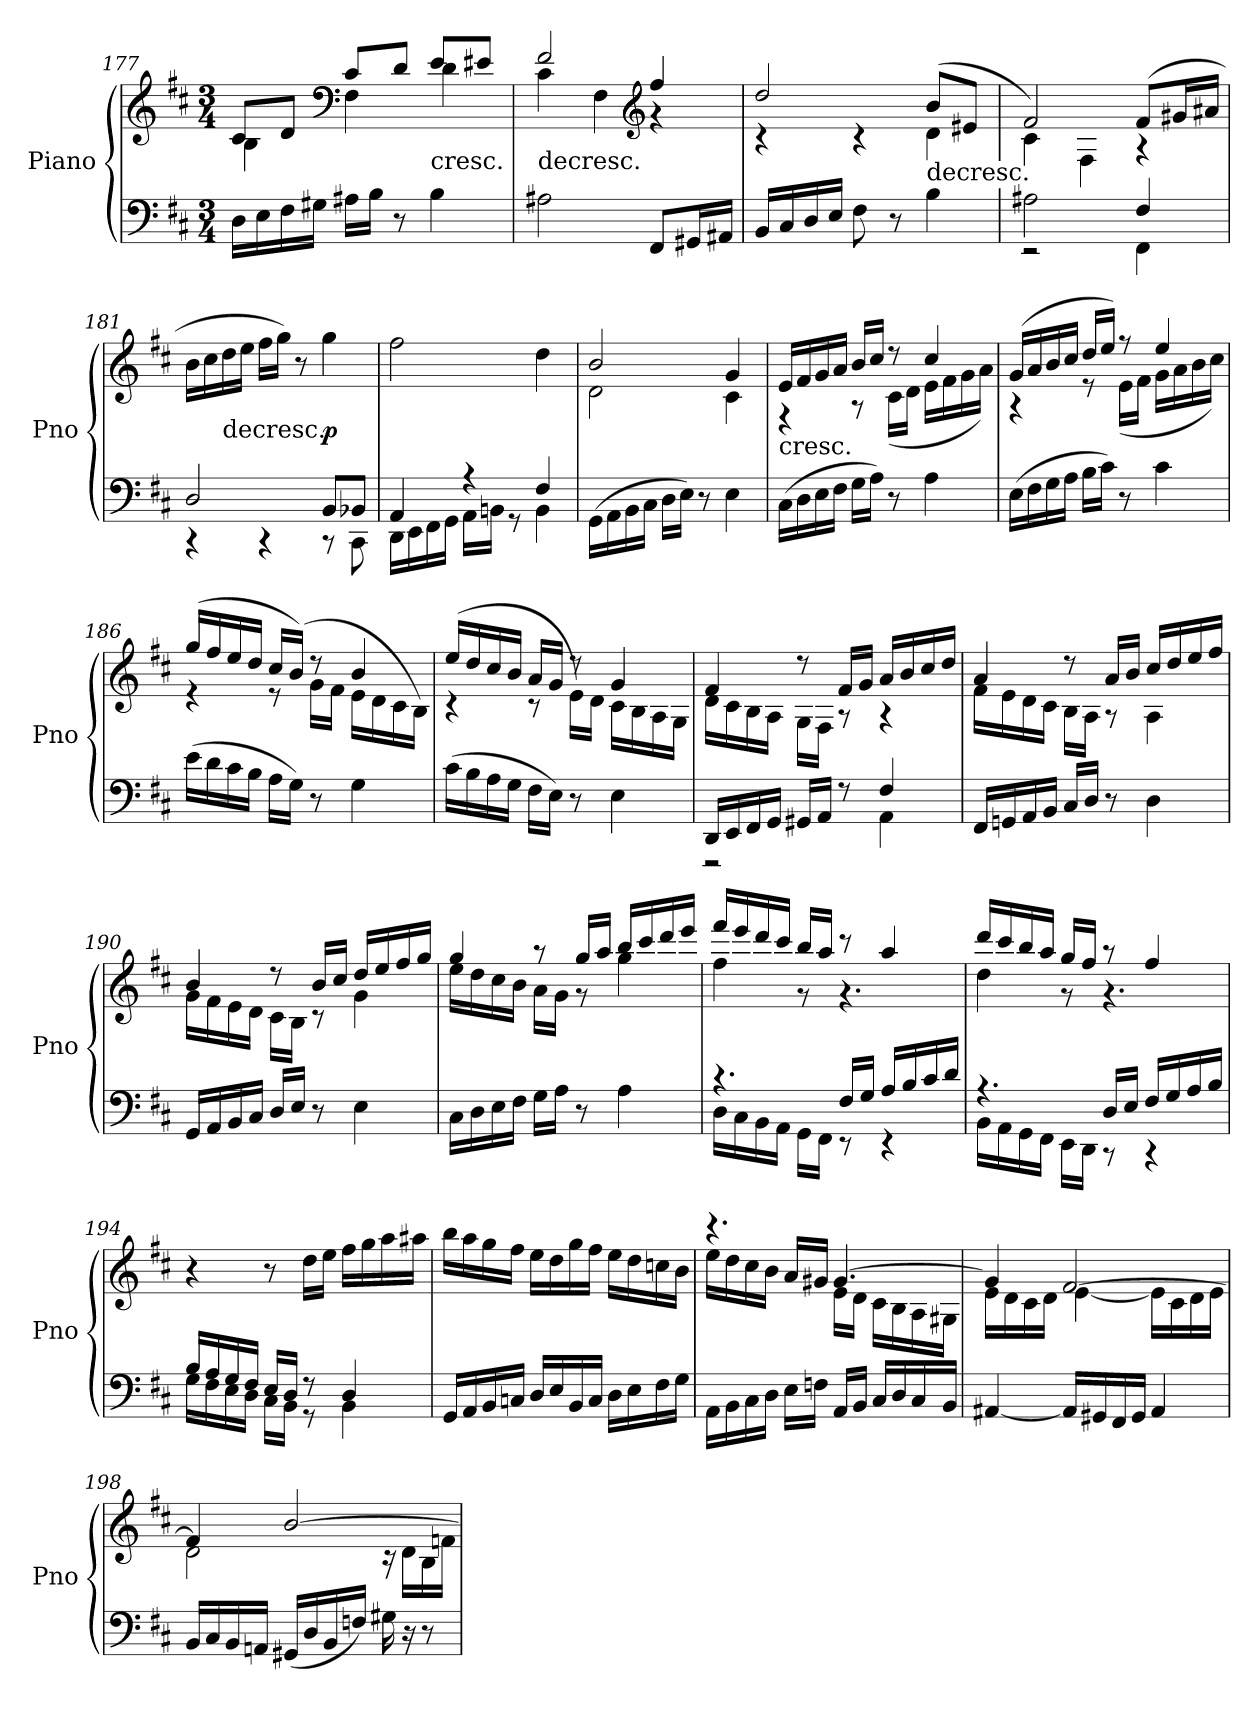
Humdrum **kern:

**kern	**kern	**dynam
*part1	*part1	*part1
*staff2	*staff1	*staff1/2
*I"Piano	*	*
*I'Pno	*	*
*clefF4	*clefG2	*
*k[f#c#]	*k[f#c#]	*
*M3/4	*M3/4	*
=177	=177	=177
*	*^	*
16D\LL	8c#/L	4B\	.
16E\	.	.	.
16F#\	8d/J	.	.
16G#X\JJ	.	.	.
*	*clefF4	*	*
16A#X\LL	8c#/L	4F#\	.
16B\JJ	.	.	.
8r	8d/J	.	.
!	!LO:TX:c:t=cresc.	!	!
4B\	8e/L	4d\	.
.	8e#X/J	.	.
=178	=178	=178	=178
!	!LO:TX:c:t=decresc.	!	!
2A#X\	2f#/	4c#\	.
.	.	4F#\	.
*	*clefG2	*	*
8FF#/L	4ff#/	4r	.
16GG#X/L	.	.	.
16AA#X/JJ	.	.	.
=179	=179	=179	=179
16BB/LL	2dd/	4r	.
16C#/	.	.	.
16D/	.	.	.
16E/JJ	.	.	.
8F#\	.	4r	.
8r	.	.	.
!	!LO:TX:c:t=decresc.	!	!
4B\	(8b/L	4d\	.
.	8e#X/J	.	.
=180	=180	=180	=180
*^	*	*	*
2A#X\	2r	2f#/)	4c#\	.
.	.	.	4F#\	.
4F#/	4FF#\	(8f#/L	4r	.
.	.	16g#X/L	.	.
.	.	16a#X/JJ	.	.
*	*	*v	*v	*
=181	=181	=181	=181
2D/	4r	16b\LL	.
.	.	16cc#\	.
!	!	!LO:TX:c:t=decresc.	!
.	.	16dd\	.
.	.	16ee\JJ	.
.	4r	16ff#\LL	.
.	.	16gg\JJ)	.
.	.	8r	.
8BB/L	8r	4gg\	p
8BB-X/J	8CC#\	.	.
=182	=182	=182	=182
4AA/	16DD\LL	2ff#\	.
.	16EE\	.	.
.	16FF#\	.	.
.	16GG\JJ	.	.
4r	16AA\LL	.	.
.	16BBn\JJ	.	.
.	8r	.	.
4F#/	4BB\	4dd\	.
*v	*v	*	*
=183	=183	=183
*	*^	*
(16GG\LL	2b/	2d\	.
16AA\	.	.	.
16BB\	.	.	.
16C#\JJ	.	.	.
16D\LL	.	.	.
16E\JJ)	.	.	.
8r	.	.	.
4E\	4g/	4c#\	.
=184	=184	=184	=184
!	!LO:TX:c:t=cresc.	!	!
(16C#\LL	16e/LL	4r	.
16D\	16f#/	.	.
16E\	16g/	.	.
16F#\JJ	16a/JJ	.	.
16G\LL	16b/LL	8r	.
16A\JJ)	16cc#/JJ	.	.
8r	8r	(16c#\LL	.
.	.	16d\JJ	.
4A\	4cc#/	16e\LL	.
.	.	16f#\	.
.	.	16g\	.
.	.	16a\JJ)	.
=185	=185	=185	=185
(16E\LL	(16g/LL	4r	.
16F#\	16a/	.	.
16G\	16b/	.	.
16A\JJ	16cc#/JJ	.	.
16B\LL	16dd/LL	8r	.
16c#\JJ)	16ee/JJ)	.	.
8r	8r	(16e\LL	.
.	.	16f#\JJ	.
4c#\	4ee/	16g\LL	.
.	.	16a\	.
.	.	16b\	.
.	.	16cc#\JJ)	.
=186	=186	=186	=186
(16e\LL	(16gg/LL	4r	.
16d\	16ff#/	.	.
16c#\	16ee/	.	.
16B\JJ	16dd/JJ	.	.
16A\LL	16cc#/LL	8r	.
16G\JJ)	(16b/JJ)	.	.
8r	8r	16g\LL	.
.	.	16f#\JJ	.
4G\	4b/	16e\LL	.
.	.	16d\	.
.	.	16c#\	.
.	.	16B\JJ)	.
=187	=187	=187	=187
(16c#\LL	(16ee/LL	4r	.
16B\	16dd/	.	.
16A\	16cc#/	.	.
16G\JJ	16b/JJ	.	.
16F#\LL	16a/LL	8r	.
16E\JJ)	16g/JJ	.	.
8r	8r	16e\LL)	.
.	.	16d\JJ	.
4E\	4g/	16c#\LL	.
.	.	16B\	.
.	.	16A\	.
.	.	16G\JJ	.
=188	=188	=188	=188
*^	*	*	*
16DD/LL	2r	4f#/	16d\LL	.
16EE/	.	.	16c#\	.
16FF#/	.	.	16B\	.
16GG/JJ	.	.	16A\JJ	.
16GG#X/LL	.	8r	16G\LL	.
16AA/JJ	.	.	16F#\JJ	.
8r	.	16f#/LL	8r	.
.	.	16g/JJ	.	.
4F#/	4AA\	16a/LL	4r	.
.	.	16b/	.	.
.	.	16cc#/	.	.
.	.	16dd/JJ	.	.
*v	*v	*	*	*
=189	=189	=189	=189
16FF#/LL	4a/	16f#\LL	.
16GGn/	.	16e\	.
16AA/	.	16d\	.
16BB/JJ	.	16c#\JJ	.
16C#/LL	8r	16B\LL	.
16D/JJ	.	16A\JJ	.
8r	16a/LL	8r	.
.	16b/JJ	.	.
4D\	16cc#/LL	4A\	.
.	16dd/	.	.
.	16ee/	.	.
.	16ff#/JJ	.	.
=190	=190	=190	=190
16GG/LL	4b/	16g\LL	.
16AA/	.	16f#\	.
16BB/	.	16e\	.
16C#/JJ	.	16d\JJ	.
16D/LL	8r	16c#\LL	.
16E/JJ	.	16B\JJ	.
8r	16b/LL	8r	.
.	16cc#/JJ	.	.
4E\	16dd/LL	4g\	.
.	16ee/	.	.
.	16ff#/	.	.
.	16gg/JJ	.	.
=191	=191	=191	=191
16C#\LL	4gg/	16ee\LL	.
16D\	.	16dd\	.
16E\	.	16cc#\	.
16F#\JJ	.	16b\JJ	.
16G\LL	8r	16a\LL	.
16A\JJ	.	16g\JJ	.
8r	16gg/LL	8r	.
.	16aa/JJ	.	.
4A\	16bb/LL	4gg\	.
.	16ccc#/	.	.
.	16ddd/	.	.
.	16eee/JJ	.	.
=192	=192	=192	=192
*^	*	*	*
4.r	16D\LL	16fff#/LL	4ff#\	.
.	16C#\	16eee/	.	.
.	16BB\	16ddd/	.	.
.	16AA\JJ	16ccc#/JJ	.	.
.	16GG\LL	16bb/LL	8r	.
.	16FF#\JJ	16aa/JJ	.	.
16F#/LL	8r	8r	4.r	.
16G/JJ	.	.	.	.
16A/LL	4r	4aa/	.	.
16B/	.	.	.	.
16c#/	.	.	.	.
16d/JJ	.	.	.	.
=193	=193	=193	=193	=193
4.r	16BB\LL	16ddd/LL	4dd\	.
.	16AA\	16ccc#/	.	.
.	16GG\	16bb/	.	.
.	16FF#\JJ	16aa/JJ	.	.
.	16EE\LL	16gg/LL	8r	.
.	16DD\JJ	16ff#/JJ	.	.
16D/LL	8r	8r	4.r	.
16E/JJ	.	.	.	.
16F#/LL	4r	4ff#/	.	.
16G/	.	.	.	.
16A/	.	.	.	.
16B/JJ	.	.	.	.
*	*	*v	*v	*
=194	=194	=194	=194
16B/LL	16G\LL	4r	.
16A/	16F#\	.	.
16G/	16E\	.	.
16F#/JJ	16D\JJ	.	.
16E/LL	16C#\LL	8r	.
16D/JJ	16BB\JJ	.	.
8r	8r	16dd\LL	.
.	.	16ee\JJ	.
4D/	4BB\	16ff#\LL	.
.	.	16gg\	.
.	.	16aa\	.
.	.	16aa#X\JJ	.
*v	*v	*	*
=195	=195	=195
16GG/LL	16bb\LL	.
16AA/	16aa\	.
16BB/	16gg\	.
16Cn/JJ	16ff#\JJ	.
16D/LL	16ee\LL	.
16E/	16dd\	.
16BB/	16gg\	.
16C/JJ	16ff#\JJ	.
16D\LL	16ee\LL	.
16E\	16dd\	.
16F#\	16ccn\	.
16G\JJ	16b\JJ	.
=196	=196	=196
*	*^	*
16AA\LL	4.r	16ee\LL	.
16BB\	.	16dd\	.
16C#\	.	16cc#\	.
16D\JJ	.	16b\JJ	.
16E\LL	.	16a/LL	.
16Fn\JJ	.	16g#X/JJ	.
16AA/LL	[4.g#/	16e\LL	.
16BB/JJ	.	16d\JJ	.
16C#/LL	.	16c#\LL	.
16D/	.	16B\	.
16C#/	.	16A\	.
16BB/JJ	.	16G#X\JJ	.
=197	=197	=197	=197
[4AA#X/	4g#/]	16e\LL	.
.	.	16d\	.
.	.	16c#\	.
.	.	16d\JJ	.
16AA#/LL]	[2f#/	[4e\	.
16GG#X/	.	.	.
16FF#/	.	.	.
16GG#/JJ	.	.	.
4AA#/	.	16e\LL]	.
.	.	16c#\	.
.	.	16d\	.
.	.	16e\JJ	.
=198	=198	=198	=198
16BB/LL	4f#/]	2d\	.
16C#/	.	.	.
16BB/	.	.	.
16AAn/JJ	.	.	.
(16GG#X/LL	[2b/	.	.
16D/	.	.	.
16BB/	.	.	.
16Fn/JJ)	.	.	.
16G#X\	.	16r	.
16r	.	16d\LL	.
8r	.	16B\	.
.	.	16fn\JJ	.
*	*v	*v	*
=	=	=
*-	*-	*-
